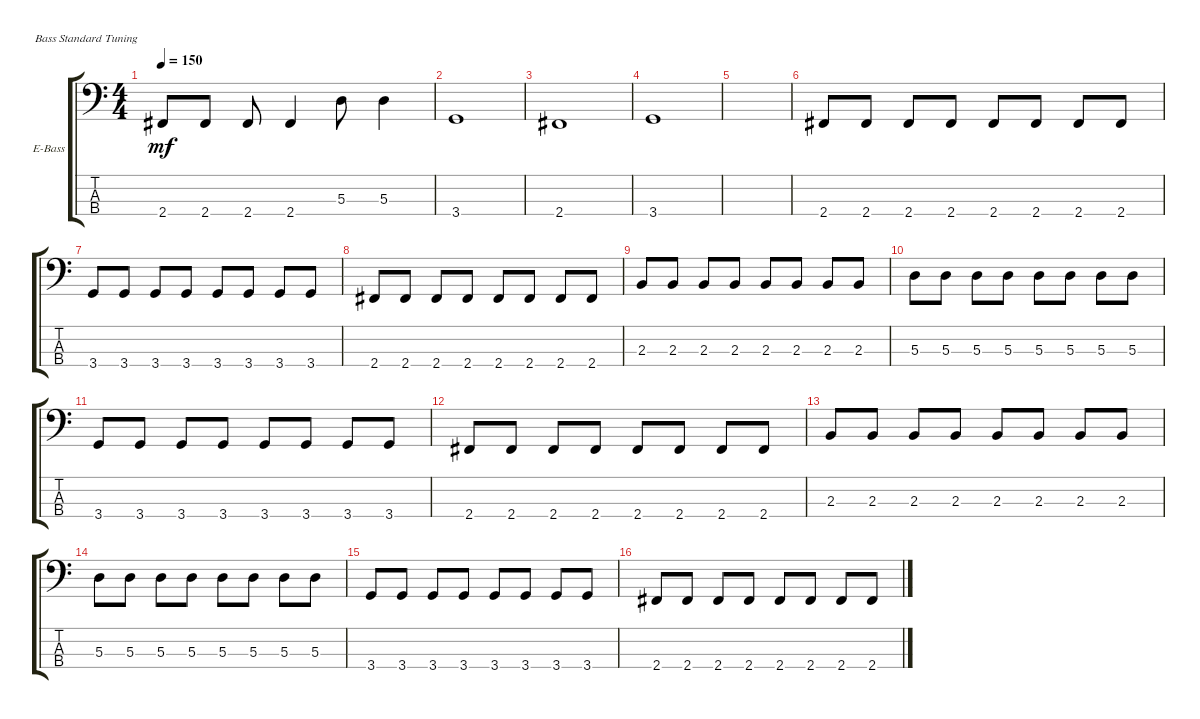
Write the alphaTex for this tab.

\defaultSystemsLayout 4
\bracketExtendMode groupsimilarinstruments
\firstSystemTrackNameOrientation horizontal
\otherSystemsTrackNameOrientation horizontal
\track ("Electric Bass" "E-Bass") {instrument electricbassfinger}
\staff {score tabs}
\tuning (G2 D2 A1 E1)
\ts (4 4)
\tempo 150
\clef f4
\ks c
2.4.8{dy mf} 2.4.8 2.4.8 2.4.4 5.3.8 5.3.4 |
3.4.1 |
2.4.1 |
3.4.1 |
|
2.4.8 2.4.8 2.4.8 2.4.8 2.4.8 2.4.8 2.4.8 2.4.8 |
3.4.8 3.4.8 3.4.8 3.4.8 3.4.8 3.4.8 3.4.8 3.4.8 |
2.4.8 2.4.8 2.4.8 2.4.8 2.4.8 2.4.8 2.4.8 2.4.8 |
2.3.8 2.3.8 2.3.8 2.3.8 2.3.8 2.3.8 2.3.8 2.3.8 |
5.3.8 5.3.8 5.3.8 5.3.8 5.3.8 5.3.8 5.3.8 5.3.8 |
3.4.8 3.4.8 3.4.8 3.4.8 3.4.8 3.4.8 3.4.8 3.4.8 |
2.4.8 2.4.8 2.4.8 2.4.8 2.4.8 2.4.8 2.4.8 2.4.8 |
2.3.8 2.3.8 2.3.8 2.3.8 2.3.8 2.3.8 2.3.8 2.3.8 |
5.3.8 5.3.8 5.3.8 5.3.8 5.3.8 5.3.8 5.3.8 5.3.8 |
3.4.8 3.4.8 3.4.8 3.4.8 3.4.8 3.4.8 3.4.8 3.4.8 |
2.4.8 2.4.8 2.4.8 2.4.8 2.4.8 2.4.8 2.4.8 2.4.8
